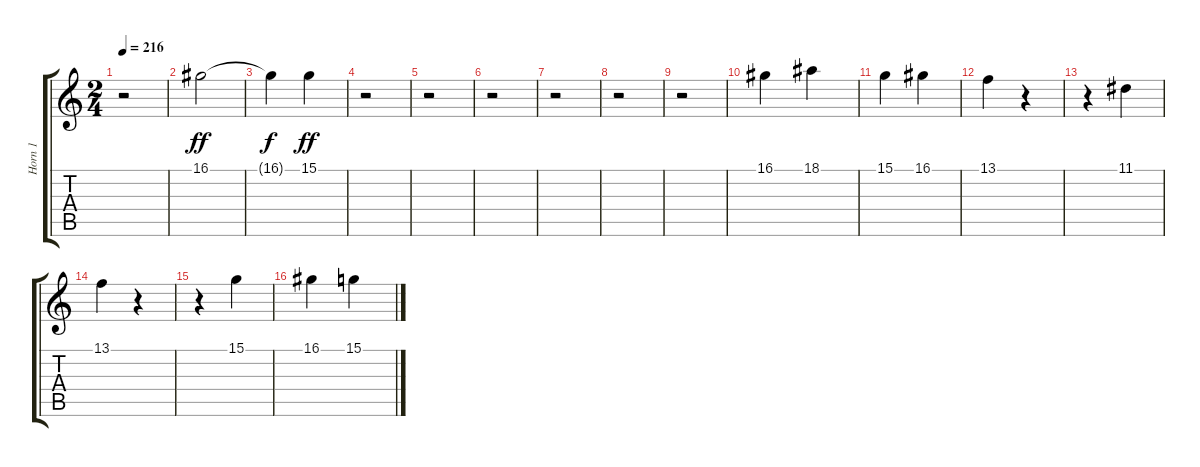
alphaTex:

\track ("Horn 1" "Horn 1") {instrument frenchhorn}
\staff {score tabs}
\tuning (E4 B3 G3 D3 A2 E2) {hide}
\ts (2 4)
\tempo 216
\clef g2
\ks c
r.2{dy ff} |
16.1.2 |
16.1{t}.4{dy f} 15.1.4{dy ff} |
r.2 |
r.2 |
r.2 |
r.2 |
r.2 |
r.2 |
16.1.4 18.1.4 |
15.1.4 16.1.4 |
13.1.4 r.4 |
r.4 11.1.4 |
13.1.4 r.4 |
r.4 15.1.4 |
16.1.4 15.1.4
